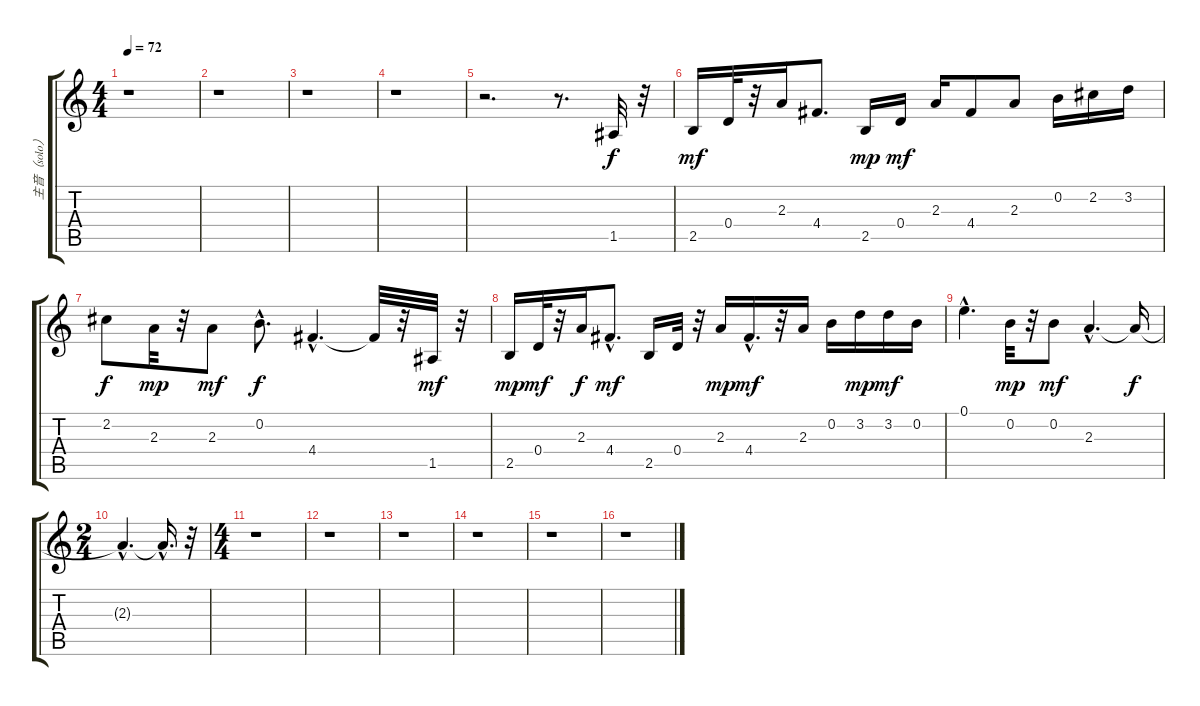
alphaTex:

\track ("主音（solo）" "主音（solo）") {instrument overdrivenguitar}
\staff {score tabs}
\tuning (E4 B3 G3 D3 A2 E2) {hide}
\ts (4 4)
\tempo 72
\clef g2
\ks c
r.1{dy f instrument overdrivenguitar} |
r.1 |
r.1 |
r.1 |
r.2{d} r.8{d} 1.5.32 r.32 |
2.5.16{dy mf} 0.4.32 r.32 2.3.16 4.4.8{d} 2.5.16{dy mp} 0.4.16{dy mf} 2.3.16 4.4.8 2.3.8 0.2.16 2.2.16 3.2.16 |
2.2.8{dy f} 2.3.32{dy mp} r.32 2.3.8{dy mf} 0.2{hac}.8{d dy f} 4.4{hac}.4{d} 4.4{t}.32 r.32 1.5.32{dy mf} r.32 |
2.5.16{dy mp} 0.4.32{dy mf} r.32 2.3.16{dy f} 4.4{hac}.8{d dy mf} 2.5.16 0.4.32 r.32 2.3.16{dy mp} 4.4{hac}.16{d dy mf} r.32 2.3.16 0.2.16 3.2.16{dy mp} 3.2.16{dy mf} 0.2.16 |
0.1{hac}.4{d} 0.2.32{dy mp} r.32 0.2.8{dy mf} 2.3{hac}.4{d} 2.3{t}.16{dy f} |
\ts (2 4)
2.3{hac t}.4{d} 2.3{hac t}.16{d} r.32 |
\ts (4 4)
r.1 |
r.1 |
r.1 |
r.1 |
r.1 |
r.1
